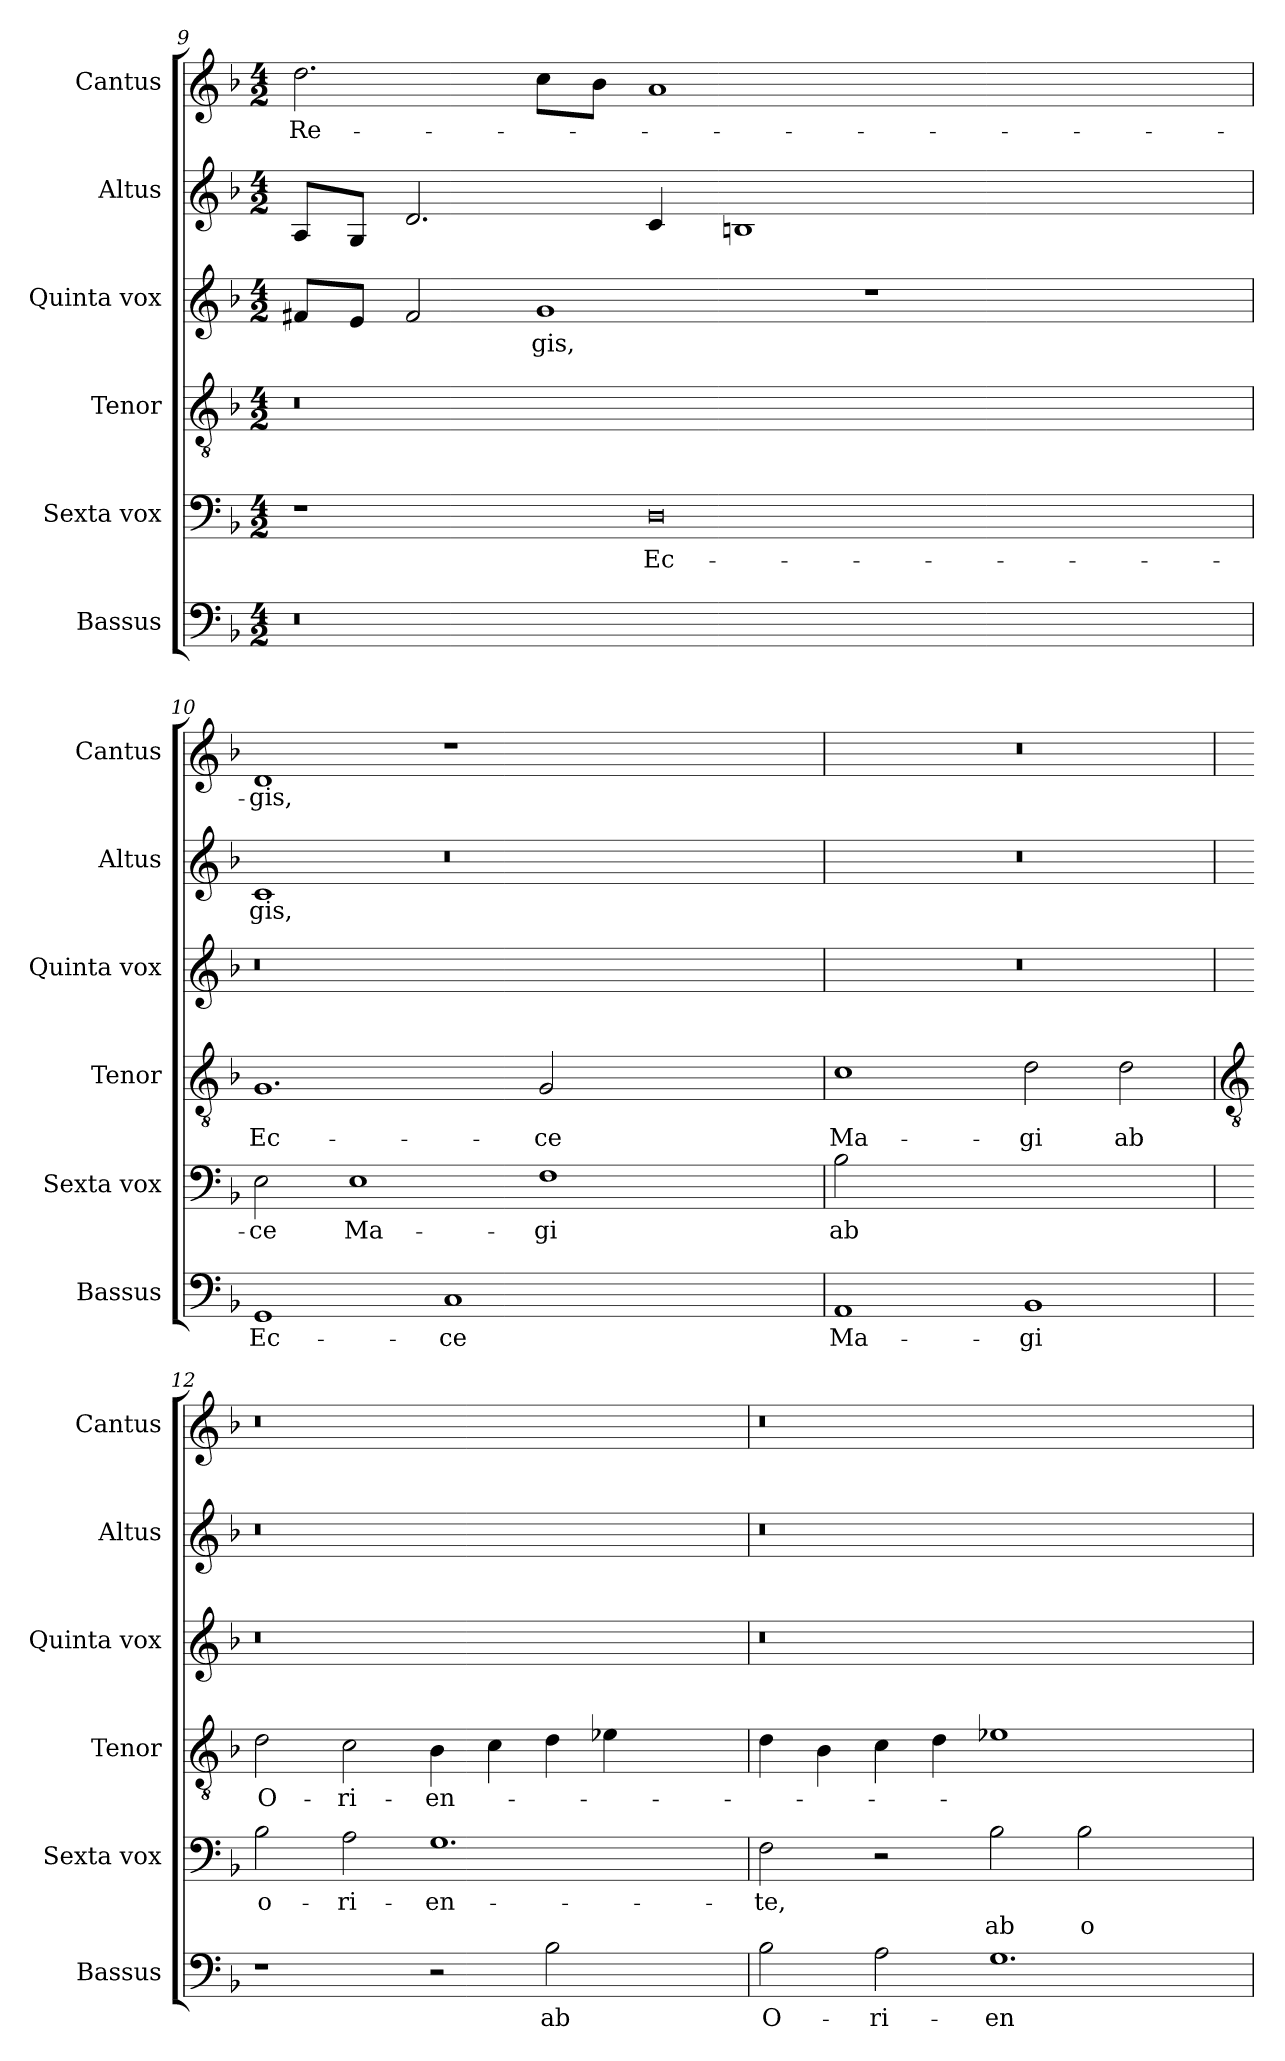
**kern	**text	**kern	**text	**text	**kern	**text	**kern	**text	**kern	**text	**kern	**text
*part6	*part6	*part5	*part5	*part5	*part4	*part4	*part3	*part3	*part2	*part2	*part1	*part1
*staff6	*staff6	*staff5	*staff5	*staff5	*staff4	*staff4	*staff3	*staff3	*staff2	*staff2	*staff1	*staff1
*I"Bassus	*	*I"Sexta vox	*	*	*I"Tenor	*	*I"Quinta vox	*	*I"Altus	*	*I"Cantus	*
*I'Bassus	*	*I'Sexta vox	*	*	*I'Tenor	*	*I'Quinta vox	*	*I'Altus	*	*I'Cantus	*
*clefF4	*	*clefF4	*	*	*clefGv2	*	*clefG2	*	*clefG2	*	*clefG2	*
*k[b-]	*	*k[b-]	*	*	*k[b-]	*	*k[b-]	*	*k[b-]	*	*k[b-]	*
*F:	*	*F:	*	*	*F:	*	*F:	*	*F:	*	*F:	*
*M4/2	*	*M4/2	*	*	*M4/2	*	*M4/2	*	*M4/2	*	*M4/2	*
=9A	=9A	=9A	=9A	=9A	=9A	=9A	=9A	=9A	=9A	=9A	=9A	=9A
!	!	!	!	!	!	!	!	!	!	!	!	!LO:LY:b
0r	.	1r	.	.	0r	.	8f#L	.	8AL	.	2.dd	Re-
.	.	.	.	.	.	.	8eJ	.	8GJ	.	.	.
.	.	.	.	.	.	.	2f#	.	2.d	.	.	.
!	!	!	!	!	!	!	!	!LO:LY:b	!	!	!	!
.	.	.	.	.	.	.	1g	-gis,	.	.	8ccL	.
.	.	.	.	.	.	.	.	.	.	.	8b-J	.
!	!	!	!LO:LY:b	!	!	!	!	!	!	!	!	!
.	.	0D	Ec-	.	.	.	.	.	4c	.	1a	.
.	.	.	.	.	.	.	.	.	1Bn	.	.	.
.	.	.	.	.	.	.	1r	.	.	.	.	.
1ryy	.	.	.	.	1ryy	.	.	.	.	.	1ryy	.
.	.	.	.	.	.	.	.	.	2.ryy	.	.	.
.	.	.	.	.	.	.	4ryy	.	.	.	.	.
=10A	=10A	=10A	=10A	=10A	=10A	=10A	=10A	=10A	=10A	=10A	=10A	=10A
!	!LO:LY:b	!	!LO:LY:b	!	!	!LO:LY:b	!	!	!	!LO:LY:b	!	!LO:LY:b
1GG	Ec-	2E	-ce	.	1.G	Ec-	0r	.	1c	-gis,	1d	-gis,
!	!	!	!LO:LY:b	!	!	!	!	!	!	!	!	!
.	.	1E	Ma-	.	.	.	.	.	.	.	.	.
!	!LO:LY:b	!	!	!	!	!	!	!	!	!	!	!
1C	-ce	.	.	.	.	.	.	.	0r	.	1r	.
!	!	!	!LO:LY:b	!	!	!LO:LY:b	!	!	!	!	!	!
.	.	1F	-gi	.	2G	-ce	.	.	.	.	.	.
1ryy	.	.	.	.	1ryy	.	1ryy	.	.	.	1ryy	.
.	.	2ryy	.	.	.	.	.	.	.	.	.	.
!!LO:LB:g=z
=11A	=11A	=11A	=11A	=11A	=11A	=11A	=11A	=11A	=11A	=11A	=11A	=11A
!	!LO:LY:b	!	!LO:LY:b	!	!	!LO:LY:b	!	!	!	!	!	!
1AA	Ma-	2B-	ab	.	1c	Ma-	0r	.	0r	.	0r	.
.	.	1.ryy	.	.	.	.	.	.	.	.	.	.
!	!LO:LY:b	!	!	!	!	!LO:LY:b	!	!	!	!	!	!
1BB-	-gi	.	.	.	2d	-gi	.	.	.	.	.	.
!	!	!	!	!	!	!LO:LY:b	!	!	!	!	!	!
.	.	.	.	.	2d	ab	.	.	.	.	.	.
!!LO:LB:g=z
=12	=12	=12	=12	=12	=12	=12	=12	=12	=12	=12	=12	=12
*	*	*	*	*	*clefGv2	*	*	*	*	*	*	*
!	!	!	!LO:LY:b	!	!	!LO:LY:b	!	!	!	!	!	!
1r	.	2B-	o-	.	2d	O-	0r	.	0r	.	0r	.
!	!	!	!LO:LY:b	!	!	!LO:LY:b	!	!	!	!	!	!
.	.	2A	-ri-	.	2c	-ri-	.	.	.	.	.	.
!	!	!	!LO:LY:b	!	!	!LO:LY:b	!	!	!	!	!	!
2r	.	1.G	-en-	.	4B-	-en-	.	.	.	.	.	.
.	.	.	.	.	4c	.	.	.	.	.	.	.
!	!LO:LY:b	!	!	!	!	!	!	!	!	!	!	!
2B-	ab	.	.	.	4d	.	.	.	.	.	.	.
.	.	.	.	.	4e-X	.	.	.	.	.	.	.
2ryy	.	.	.	.	2ryy	.	2ryy	.	2ryy	.	2ryy	.
=13	=13	=13	=13	=13	=13	=13	=13	=13	=13	=13	=13	=13
!	!LO:LY:b	!	!LO:LY:b	!	!	!	!	!	!	!	!	!
2B-	O-	2F	-te,	.	4d	.	0r	.	0r	.	0r	.
.	.	.	.	.	4B-	.	.	.	.	.	.	.
!	!LO:LY:b	!	!	!	!	!	!	!	!	!	!	!
2A	-ri-	2r	.	.	4c	.	.	.	.	.	.	.
.	.	.	.	.	4d	.	.	.	.	.	.	.
!	!LO:LY:b	!	!	!LO:LY:b	!	!	!	!	!	!	!	!
1.G	-en-	2B-	.	ab	1e-X	.	.	.	.	.	.	.
!	!	!	!	!LO:LY:b	!	!	!	!	!	!	!	!
.	.	2B-	.	o-	.	.	.	.	.	.	.	.
.	.	2ryy	.	.	2ryy	.	2ryy	.	2ryy	.	2ryy	.
=	=	=	=	=	=	=	=	=	=	=	=	=
*-	*-	*-	*-	*-	*-	*-	*-	*-	*-	*-	*-	*-
